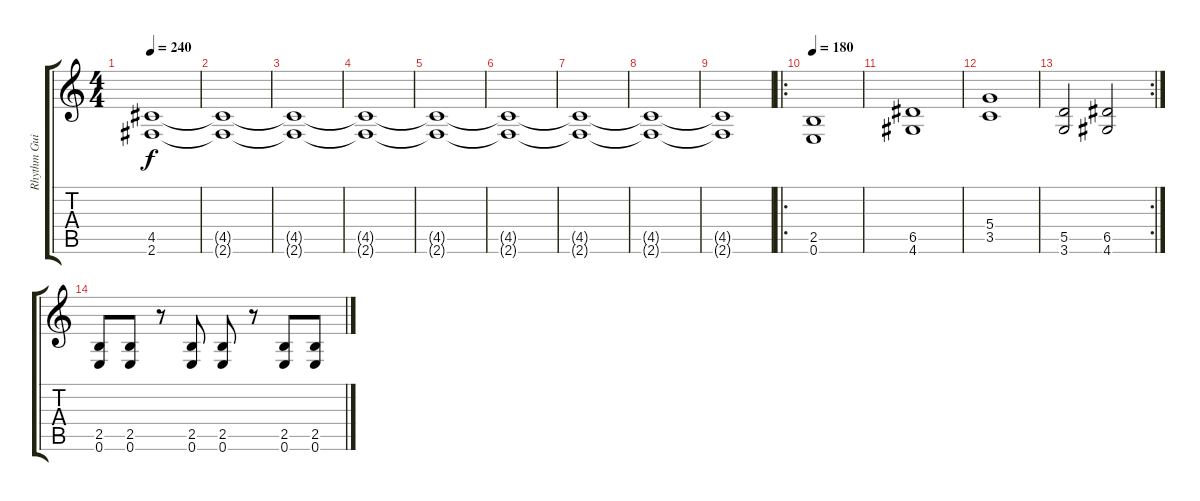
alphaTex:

\track ("Rhythm Guitar" "Rhythm Gui") {instrument distortionguitar}
\staff {score tabs}
\tuning (E4 B3 G3 D3 A2 E2) {hide}
\ts (4 4)
\tempo 240
\clef g2
\ks c
(4.5{t} 2.6{t}).1{dy f} |
(4.5{t} 2.6{t}).1 |
(4.5{t} 2.6{t}).1 |
(4.5{t} 2.6{t}).1 |
(4.5{t} 2.6{t}).1 |
(4.5{t} 2.6{t}).1 |
(4.5{t} 2.6{t}).1 |
(4.5{t} 2.6{t}).1 |
(4.5{t} 2.6{t}).1 |
\ro
\tempo 180
(2.5 0.6).1 |
(6.5 4.6).1 |
(5.4 3.5).1 |
\rc 2
(5.5 3.6).2 (6.5 4.6).2 |
(2.5 0.6).8 (2.5 0.6).8 r.8 (2.5 0.6).8 (2.5 0.6).8 r.8 (2.5 0.6).8 (2.5 0.6).8
